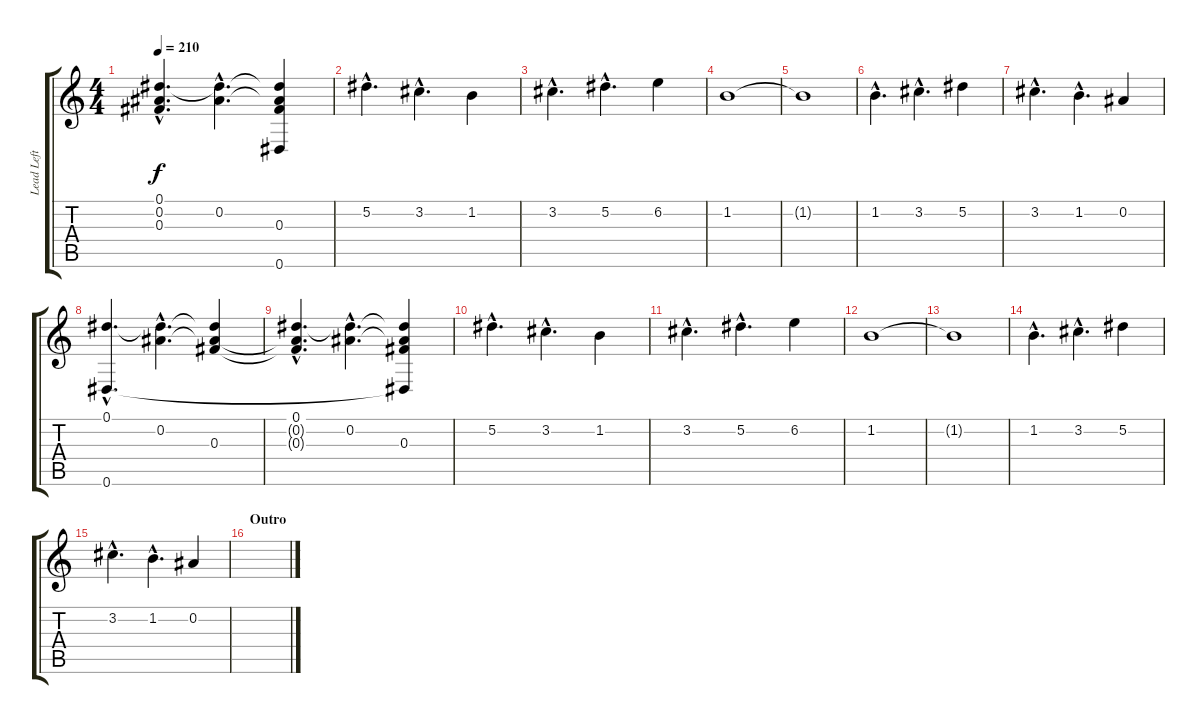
\track ("Lead Left" "Lead Left") {instrument distortionguitar}
\staff {score tabs}
\tuning (Eb4 Bb3 Gb3 Db3 Ab2 Eb2) {hide}
\ts (4 4)
\tempo 210
\clef g2
\ks c
(0.1{hac} 0.2{hac t} 0.3{hac t}).4{d dy f} (0.1{hac t} 0.2{hac}).4{d} (0.1{t} 0.2{t} 0.3 0.6{t}).4 |
5.2{hac}.4{d} 3.2{hac}.4{d} 1.2.4 |
3.2{hac}.4{d} 5.2{hac}.4{d} 6.2.4 |
1.2.1 |
1.2{t}.1 |
1.2{hac}.4{d} 3.2{hac}.4{d} 5.2.4 |
3.2{hac}.4{d} 1.2{hac}.4{d} 0.2.4 |
(0.1{hac} 0.6{hac}).4{d} (0.1{hac t} 0.2{hac}).4{d} (0.1{t} 0.2{t} 0.3).4 |
(0.1{hac} 0.2{hac t} 0.3{hac t}).4{d} (0.1{hac t} 0.2{hac}).4{d} (0.1{t} 0.2{t} 0.3 0.6{t}).4 |
5.2{hac}.4{d} 3.2{hac}.4{d} 1.2.4 |
3.2{hac}.4{d} 5.2{hac}.4{d} 6.2.4 |
1.2.1 |
1.2{t}.1 |
1.2{hac}.4{d} 3.2{hac}.4{d} 5.2.4 |
3.2{hac}.4{d} 1.2{hac}.4{d} 0.2.4 |
\section ("" "Outro")
